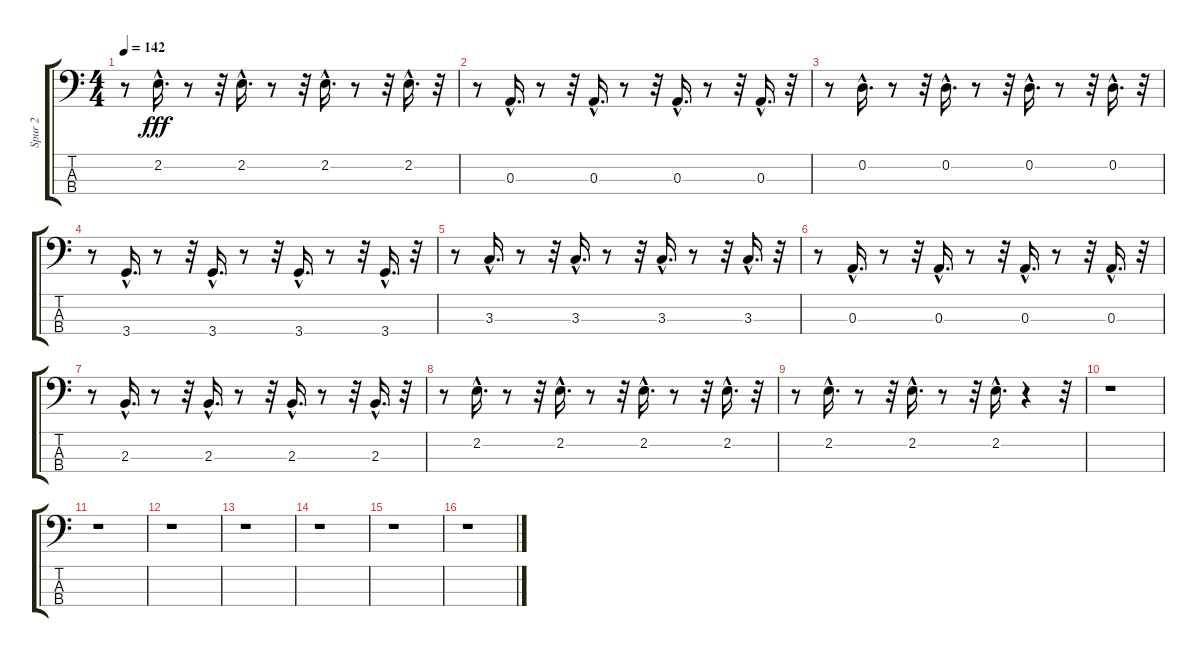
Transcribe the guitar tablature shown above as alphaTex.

\track ("Spur 2" "Spur 2") {instrument electricbassfinger}
\staff {score tabs}
\tuning (G2 D2 A1 E1) {hide}
\ts (4 4)
\tempo 142
\clef f4
\ks c
r.8{dy fff} 2.2{hac}.16{d} r.8 r.32 2.2{hac}.16{d} r.8 r.32 2.2{hac}.16{d} r.8 r.32 2.2{hac}.16{d} r.32 |
r.8 0.3{hac}.16{d} r.8 r.32 0.3{hac}.16{d} r.8 r.32 0.3{hac}.16{d} r.8 r.32 0.3{hac}.16{d} r.32 |
r.8 0.2{hac}.16{d} r.8 r.32 0.2{hac}.16{d} r.8 r.32 0.2{hac}.16{d} r.8 r.32 0.2{hac}.16{d} r.32 |
r.8 3.4{hac}.16{d} r.8 r.32 3.4{hac}.16{d} r.8 r.32 3.4{hac}.16{d} r.8 r.32 3.4{hac}.16{d} r.32 |
r.8 3.3{hac}.16{d} r.8 r.32 3.3{hac}.16{d} r.8 r.32 3.3{hac}.16{d} r.8 r.32 3.3{hac}.16{d} r.32 |
r.8 0.3{hac}.16{d} r.8 r.32 0.3{hac}.16{d} r.8 r.32 0.3{hac}.16{d} r.8 r.32 0.3{hac}.16{d} r.32 |
r.8 2.3{hac}.16{d} r.8 r.32 2.3{hac}.16{d} r.8 r.32 2.3{hac}.16{d} r.8 r.32 2.3{hac}.16{d} r.32 |
r.8 2.2{hac}.16{d} r.8 r.32 2.2{hac}.16{d} r.8 r.32 2.2{hac}.16{d} r.8 r.32 2.2{hac}.16{d} r.32 |
r.8 2.2{hac}.16{d} r.8 r.32 2.2{hac}.16{d} r.8 r.32 2.2{hac}.16{d} r.4 r.32 |
r.1 |
r.1 |
r.1 |
r.1 |
r.1 |
r.1 |
r.1
